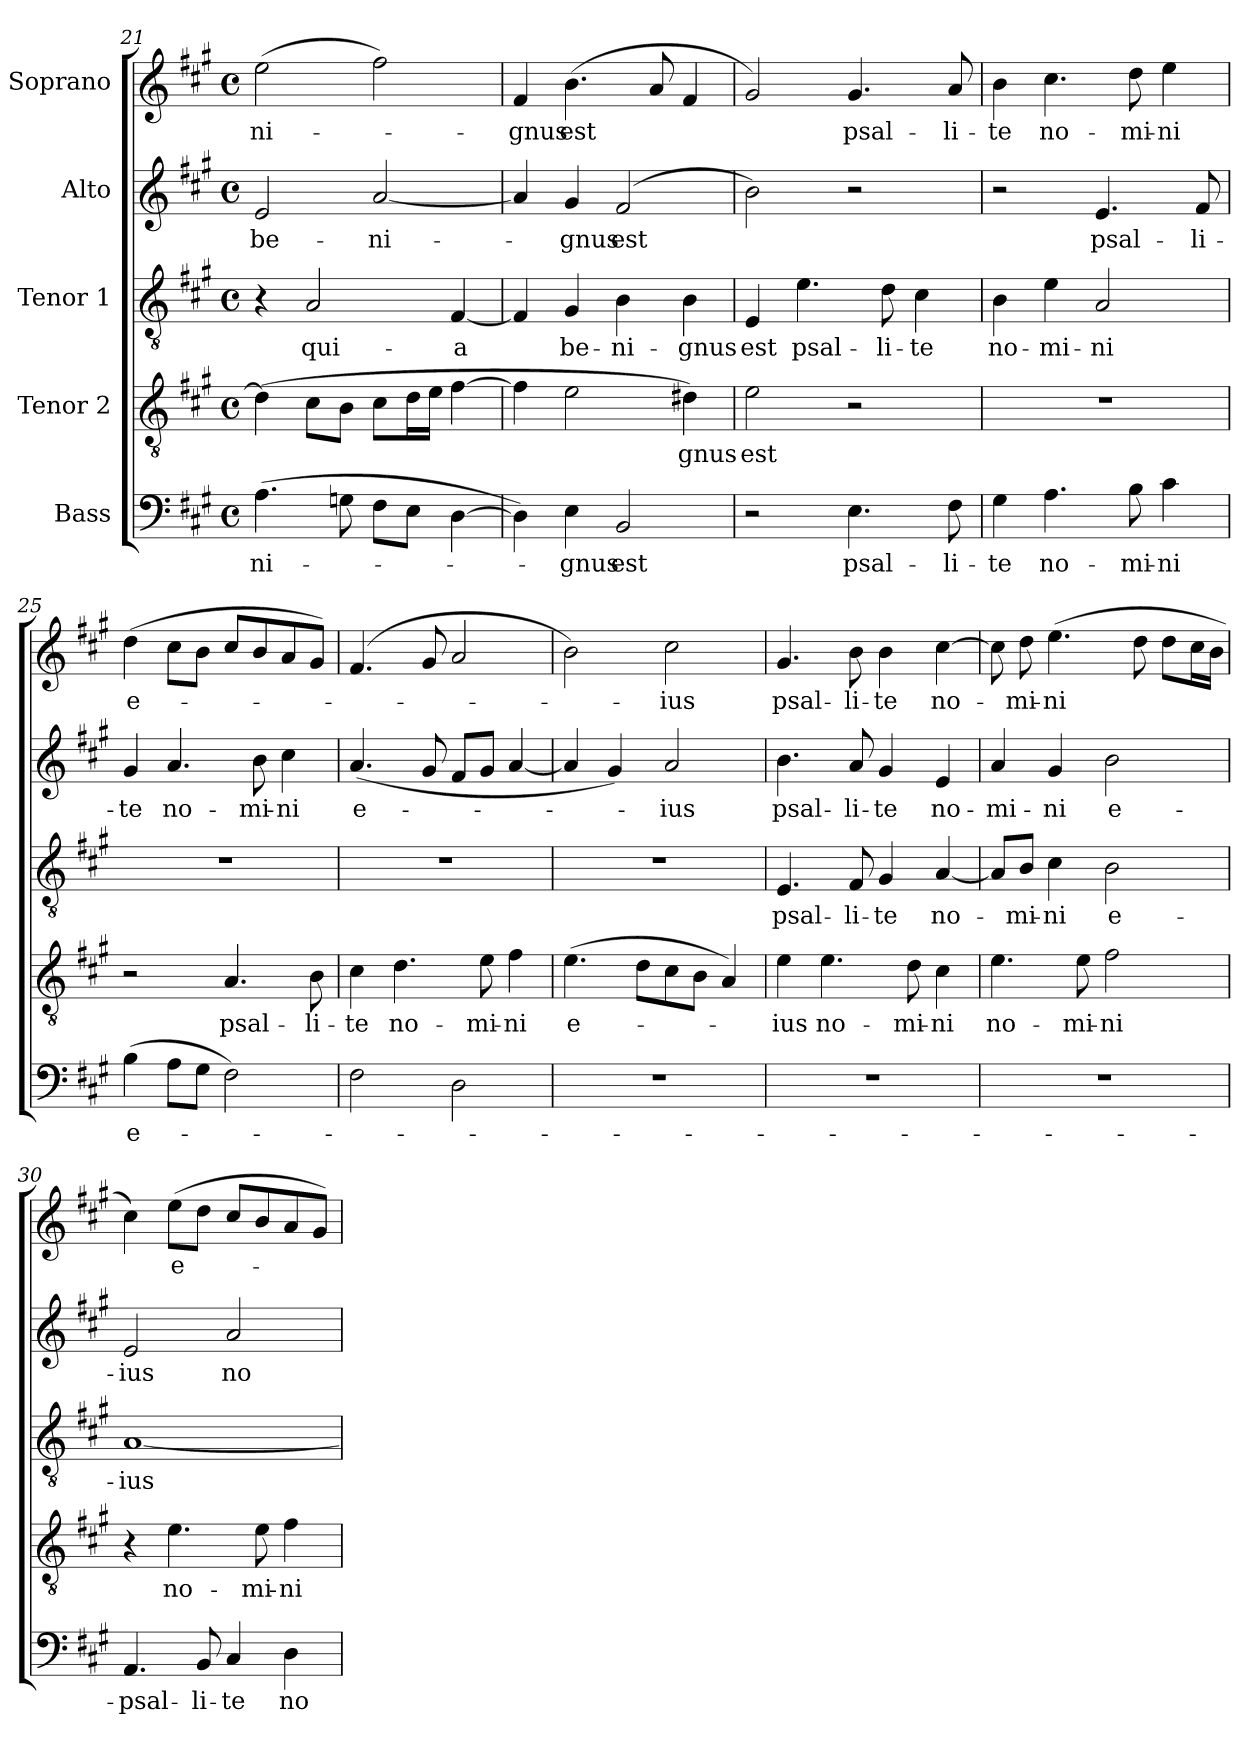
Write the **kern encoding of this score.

**kern	**text	**kern	**text	**kern	**text	**kern	**text	**kern	**text
*part5	*part5	*part4	*part4	*part3	*part3	*part2	*part2	*part1	*part1
*staff5	*staff5	*staff4	*staff4	*staff3	*staff3	*staff2	*staff2	*staff1	*staff1
*I"Bass	*	*I"Tenor 2	*	*I"Tenor 1	*	*I"Alto	*	*I"Soprano	*
!!LO:LB:g=z
*clefF4	*	*clefGv2	*	*clefGv2	*	*clefG2	*	*clefG2	*
*k[f#c#g#]	*	*k[f#c#g#]	*	*k[f#c#g#]	*	*k[f#c#g#]	*	*k[f#c#g#]	*
*f#:	*	*f#:	*	*f#:	*	*f#:	*	*f#:	*
*M4/4	*	*M4/4	*	*M4/4	*	*M4/4	*	*M4/4	*
*met(c)	*	*met(c)	*	*met(c)	*	*met(c)	*	*met(c)	*
=21	=21	=21	=21	=21	=21	=21	=21	=21	=21
(4.A\	-ni-	(4d\]	.	4r	.	2e/	be-	(2ee\	-ni-
.	.	8c#\L	.	2A/	qui-	.	.	.	.
8Gn\	.	8B\J	.	.	.	.	.	.	.
8F#\L	.	8c#\L	.	.	.	[2a/	-ni-	2ff#\)	.
8E\J	.	16d\L	.	.	.	.	.	.	.
.	.	16e\JJ	.	.	.	.	.	.	.
[4D\	.	[4f#\	.	[4F#/	-a	.	.	.	.
=22	=22	=22	=22	=22	=22	=22	=22	=22	=22
4D\])	.	4f#\]	.	4F#/]	.	4a/]	.	4f#/	-gnus
4E\	-gnus	2e\	.	4G#/	be-	4g#/	-gnus	(4.b\	est
2BB/	est	.	.	4B\	-ni-	(2f#/	est	.	.
.	.	.	.	.	.	.	.	8a/	.
.	.	4d#X\)	-gnus	4B\	-gnus	.	.	4f#/	.
=23	=23	=23	=23	=23	=23	=23	=23	=23	=23
2r	.	2e\	est	4E/	est	2b\)	.	2g#/)	.
.	.	.	.	4.e\	psal-	.	.	.	.
4.E\	psal-	2r	.	.	.	2r	.	4.g#/	psal-
.	.	.	.	8d\	-li-	.	.	.	.
.	.	.	.	4c#\	-te	.	.	.	.
8F#\	-li-	.	.	.	.	.	.	8a/	-li-
=24	=24	=24	=24	=24	=24	=24	=24	=24	=24
4G#\	-te	1r	.	4B\	no-	2r	.	4b\	-te
4.A\	no-	.	.	4e\	-mi-	.	.	4.cc#\	no-
.	.	.	.	2A/	-ni	4.e/	psal-	.	.
8B\	-mi-	.	.	.	.	.	.	8dd\	-mi-
4c#\	-ni	.	.	.	.	.	.	4ee\	-ni
.	.	.	.	.	.	8f#/	-li-	.	.
=25	=25	=25	=25	=25	=25	=25	=25	=25	=25
(4B\	e-	2r	.	1r	.	4g#/	-te	(4dd\	e-
8A\L	.	.	.	.	.	4.a/	no-	8cc#\L	.
8G#\J	.	.	.	.	.	.	.	8b\J	.
2F#\)	.	4.A/	psal-	.	.	.	.	8cc#/L	.
.	.	.	.	.	.	8b\	-mi-	8b/	.
.	.	.	.	.	.	4cc#\	-ni	8a/	.
.	.	8B\	-li-	.	.	.	.	8g#/J)	.
!!LO:PB:g=z
=26	=26	=26	=26	=26	=26	=26	=26	=26	=26
2F#\	.	4c#\	-te	1r	.	(4.a/	e-	(4.f#/	.
.	.	4.d\	no-	.	.	.	.	.	.
.	.	.	.	.	.	8g#/	.	8g#/	.
2D\	.	.	.	.	.	8f#/L	.	2a/	.
.	.	8e\	-mi-	.	.	8g#/J	.	.	.
.	.	4f#\	-ni	.	.	[4a/	.	.	.
=27	=27	=27	=27	=27	=27	=27	=27	=27	=27
1r	.	(4.e\	e-	1r	.	4a/]	.	2b\)	.
.	.	.	.	.	.	4g#/)	.	.	.
.	.	8d\L	.	.	.	.	.	.	.
.	.	8c#\	.	.	.	2a/	-ius	2cc#\	-ius
.	.	8B\J	.	.	.	.	.	.	.
.	.	4A/)	.	.	.	.	.	.	.
=28	=28	=28	=28	=28	=28	=28	=28	=28	=28
1r	.	4e\	-ius	4.E/	psal-	4.b\	psal-	4.g#/	psal-
.	.	4.e\	no-	.	.	.	.	.	.
.	.	.	.	8F#/	-li-	8a/	-li-	8b\	-li-
.	.	.	.	4G#/	-te	4g#/	-te	4b\	-te
.	.	8d\	-mi-	.	.	.	.	.	.
.	.	4c#\	-ni	[4A/	no-	4e/	no-	[4cc#\	no-
=29	=29	=29	=29	=29	=29	=29	=29	=29	=29
1r	.	4.e\	no-	8A/L]	.	4a/	-mi-	8cc#\]	.
.	.	.	.	8B/J	-mi-	.	.	8dd\	-mi-
.	.	.	.	4c#\	-ni	4g#/	-ni	(4.ee\	-ni
.	.	8e\	-mi-	.	.	.	.	.	.
.	.	2f#\	-ni	2B\	e-	2b\	e-	.	.
.	.	.	.	.	.	.	.	8dd\	.
.	.	.	.	.	.	.	.	8dd\L	.
.	.	.	.	.	.	.	.	16cc#\L	.
.	.	.	.	.	.	.	.	16b\JJ	.
=30	=30	=30	=30	=30	=30	=30	=30	=30	=30
4.AA/	-psal-	4r	.	[1A	-ius	2e/	-ius	4cc#\)	.
.	.	4.e\	no-	.	.	.	.	(8ee\L	e-
8BB/	-li-	.	.	.	.	.	.	8dd\J	.
4C#/	-te	.	.	.	.	2a/	no-	8cc#/L	.
.	.	8e\	-mi-	.	.	.	.	8b/	.
4D\	no-	4f#\	-ni	.	.	.	.	8a/	.
.	.	.	.	.	.	.	.	8g#/J)	.
=	=	=	=	=	=	=	=	=	=
*-	*-	*-	*-	*-	*-	*-	*-	*-	*-
